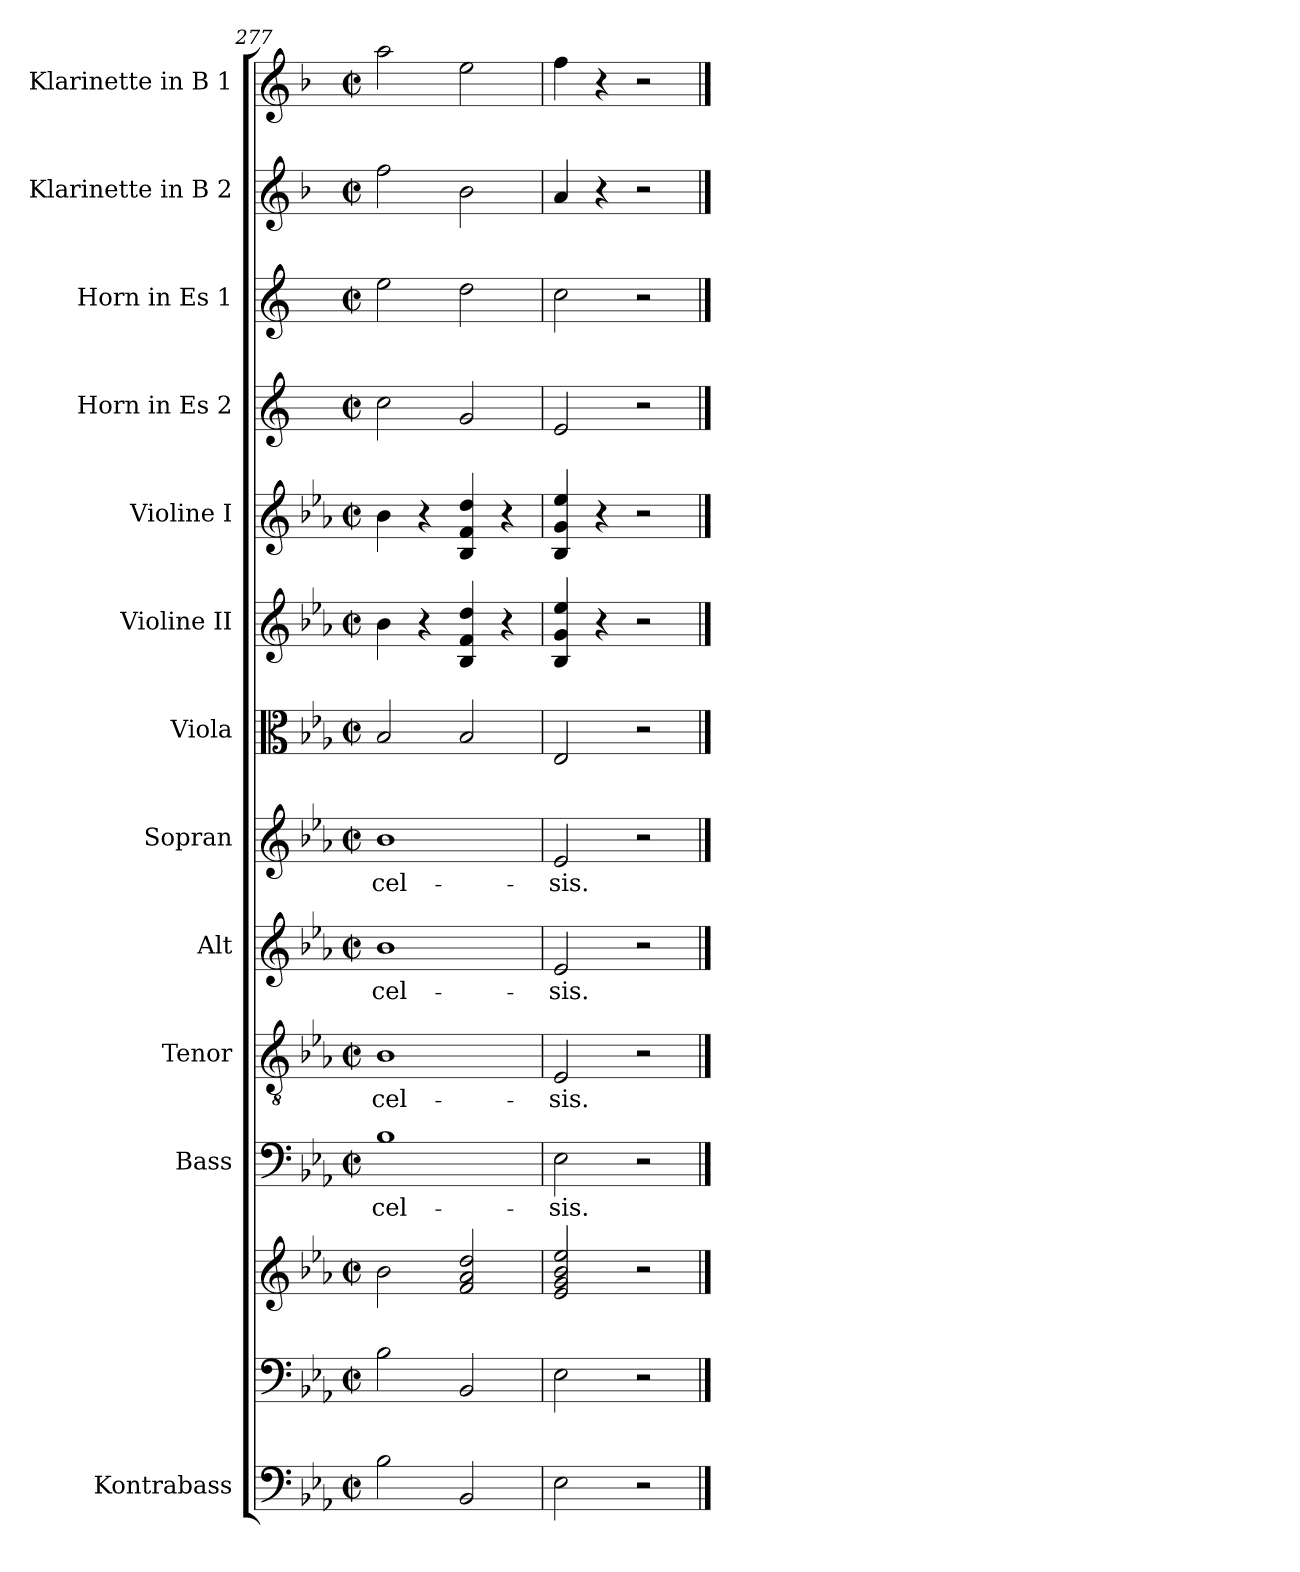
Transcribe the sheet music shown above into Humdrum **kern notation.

**kern	**kern	**kern	**kern	**text	**kern	**text	**kern	**text	**kern	**text	**kern	**kern	**kern	**kern	**kern	**kern	**kern
*part13	*part12	*part12	*part11	*part11	*part10	*part10	*part9	*part9	*part8	*part8	*part7	*part6	*part5	*part4	*part3	*part2	*part1
*staff14	*staff13	*staff12	*staff11	*staff11	*staff10	*staff10	*staff9	*staff9	*staff8	*staff8	*staff7	*staff6	*staff5	*staff4	*staff3	*staff2	*staff1
*I"Kontrabass	*	*	*I"Bass	*	*I"Tenor	*	*I"Alt	*	*I"Sopran	*	*I"Viola	*I"Violine II	*I"Violine I	*I"Horn in Es 2	*I"Horn in Es 1	*I"Klarinette in B 2	*I"Klarinette in B 1
*I'Kb.	*	*	*I'B	*	*I'T	*	*I'A	*	*I'S	*	*I'Vla.	*I'Vl. II	*I'Vl. I	*I'Hrn. 2	*I'Hrn. 1	*	*
*clefF4	*clefF4	*clefG2	*clefF4	*	*clefGv2	*	*clefG2	*	*clefG2	*	*clefC3	*clefG2	*clefG2	*clefG2	*clefG2	*clefG2	*clefG2
*ITrd7c12	*	*	*	*	*	*	*	*	*	*	*	*	*	*ITrd5c9	*ITrd5c9	*ITrd1c2	*ITrd1c2
*k[b-e-a-]	*k[b-e-a-]	*k[b-e-a-]	*k[b-e-a-]	*	*k[b-e-a-]	*	*k[b-e-a-]	*	*k[b-e-a-]	*	*k[b-e-a-]	*k[b-e-a-]	*k[b-e-a-]	*k[b-e-a-]	*k[b-e-a-]	*k[b-e-a-]	*k[b-e-a-]
*E-:	*E-:	*E-:	*E-:	*	*E-:	*	*E-:	*	*E-:	*	*E-:	*E-:	*E-:	*E-:	*E-:	*E-:	*E-:
*M2/2	*M2/2	*M2/2	*M2/2	*	*M2/2	*	*M2/2	*	*M2/2	*	*M2/2	*M2/2	*M2/2	*M2/2	*M2/2	*M2/2	*M2/2
*met(c|)	*met(c|)	*met(c|)	*met(c|)	*	*met(c|)	*	*met(c|)	*	*met(c|)	*	*met(c|)	*met(c|)	*met(c|)	*met(c|)	*met(c|)	*met(c|)	*met(c|)
=277	=277	=277	=277	=277	=277	=277	=277	=277	=277	=277	=277	=277	=277	=277	=277	=277	=277
!	!	!	!	!LO:LY:b	!	!LO:LY:b	!	!LO:LY:b	!	!LO:LY:b	!	!	!	!	!	!	!
2BB-\	2B-\	2b-\	1B-	-cel-	1B-	-cel-	1b-	-cel-	1b-	-cel-	2B-/	4b-\	4b-\	2e-\	2g\	2ee-\	2gg\
.	.	.	.	.	.	.	.	.	.	.	.	4r	4r	.	.	.	.
2BBB-/	2BB-/	2f/ 2a-/ 2dd/	.	.	.	.	.	.	.	.	2B-/	4B-/ 4f/ 4dd/	4B-/ 4f/ 4dd/	2B-/	2f\	2a-\	2dd\
.	.	.	.	.	.	.	.	.	.	.	.	4r	4r	.	.	.	.
=278	=278	=278	=278	=278	=278	=278	=278	=278	=278	=278	=278	=278	=278	=278	=278	=278	=278
!	!	!	!	!LO:LY:b	!	!LO:LY:b	!	!LO:LY:b	!	!LO:LY:b	!	!	!	!	!	!	!
2EE-\	2E-\	2e-/ 2g/ 2b-/ 2ee-/	2E-\	-sis.	2E-/	-sis.	2e-/	-sis.	2e-/	-sis.	2E-/	4B-/ 4g/ 4ee-/	4B-/ 4g/ 4ee-/	2G/	2e-\	4g/	4ee-\
.	.	.	.	.	.	.	.	.	.	.	.	4r	4r	.	.	4r	4r
2r	2r	2r	2r	.	2r	.	2r	.	2r	.	2r	2r	2r	2r	2r	2r	2r
==	==	==	==	==	==	==	==	==	==	==	==	==	==	==	==	==	==
*-	*-	*-	*-	*-	*-	*-	*-	*-	*-	*-	*-	*-	*-	*-	*-	*-	*-
